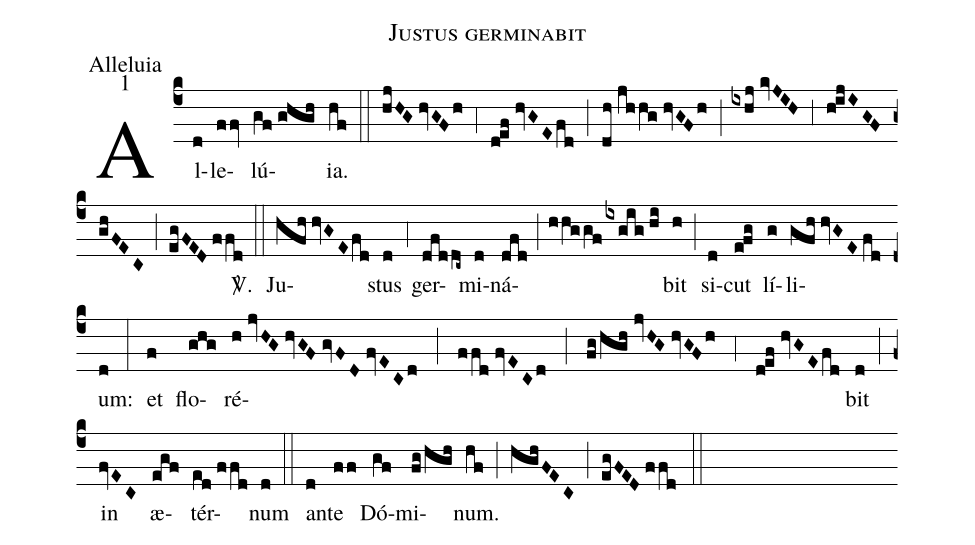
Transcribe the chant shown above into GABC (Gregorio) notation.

name:Justus germinabit;
office-part:Alleluia;
mode:1;
%%
(c4) Al(d)le(ffv)lú(gf//ghgh)ia.(hf) (::) (hjHG//hvGFh) (;4) (d!ef//hvGE/fd) (;) (dh//jhhg//hvGFh) (;) (ixhj//kvJIH) (;3) (h!ijIGF//ghFEC) (;) (egFED//ffd) <sp>V/</sp>.(::) Ju(hfh//hvGE/fd)stus(d) (;4) ger(dfddc~)mi(d)ná(dfd;hhggf/ixgig//hi)bit(h) (;) si(d)cut(e!fg) lí(g)li(gfh//hvGE//fd)um:(d) (:) et(f) flo(ghg)ré(h//jvHG//hvGF//gvFD//fvECd;ffd//fvECd;fg/hgh//jvHG//hvGFh;4d!ef//hvGE/fd)bit(d) (;) in(fvEC) æ(egf)tér(ed//ffd)num(d) (::) an(d)te(ff) Dó(gf)mi(fg/hgh)num.(hf) (;) (hghFEC) (;) (egFED//ffd) (::)
